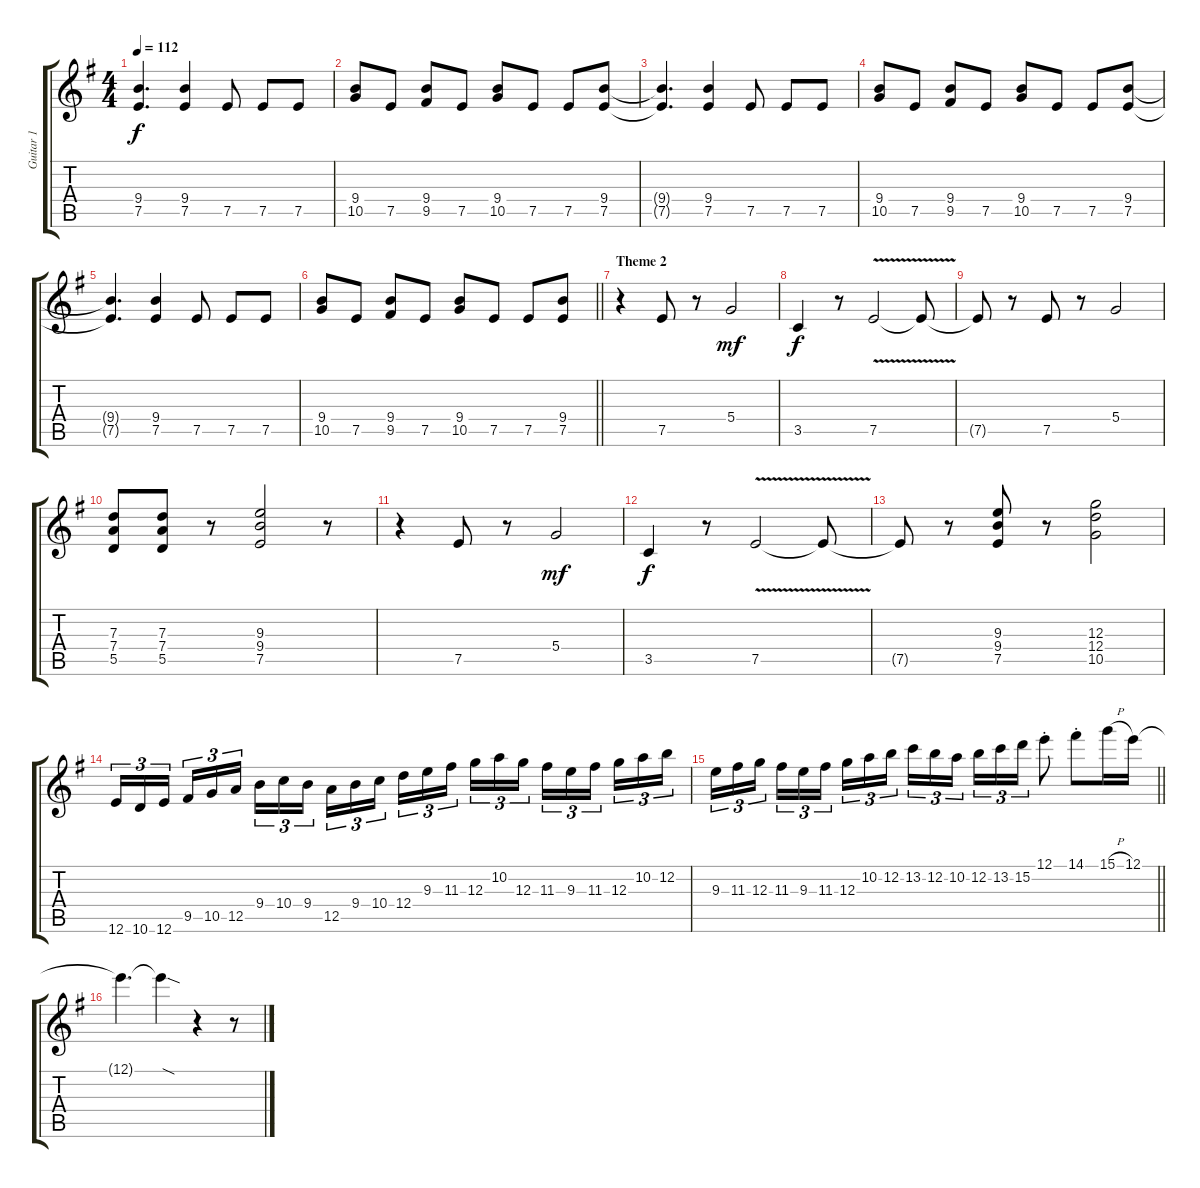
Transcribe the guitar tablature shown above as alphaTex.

\track ("Guitar 1" "Guitar 1") {instrument overdrivenguitar}
\staff {score tabs}
\tuning (E4 B3 G3 D3 A2 E2) {hide}
\ts (4 4)
\tempo 112
\clef g2
\ks eminor
(9.4{t} 7.5{t}).4{d dy f} (9.4 7.5).4 7.5.8 7.5.8 7.5.8 |
(9.4 10.5).8 7.5.8 (9.4 9.5).8 7.5.8 (9.4 10.5).8 7.5.8 7.5.8 (9.4 7.5).8 |
(9.4{t} 7.5{t}).4{d} (9.4 7.5).4 7.5.8 7.5.8 7.5.8 |
(9.4 10.5).8 7.5.8 (9.4 9.5).8 7.5.8 (9.4 10.5).8 7.5.8 7.5.8 (9.4 7.5).8 |
(9.4{t} 7.5{t}).4{d} (9.4 7.5).4 7.5.8 7.5.8 7.5.8 |
\barLineRight lightlight
(9.4 10.5).8 7.5.8 (9.4 9.5).8 7.5.8 (9.4 10.5).8 7.5.8 7.5.8 (9.4 7.5).8 |
\section ("" "Theme 2")
r.4 7.5.8 r.8 5.4.2{dy mf} |
3.5.4{dy f} r.8 7.5{v}.2 7.5{t}.8 |
7.5{t}.8 r.8 7.5.8 r.8 5.4.2 |
(7.3 7.4 5.5).8 (7.3 7.4 5.5).8 r.8 (9.3 9.4 7.5).2 r.8 |
r.4 7.5.8 r.8 5.4.2{dy mf} |
3.5.4{dy f} r.8 7.5{v}.2 7.5{t}.8 |
7.5{t}.8 r.8 (9.3 9.4 7.5).8 r.8 (12.3 12.4 10.5).2 |
12.6.16{tu (3 2)} 10.6.16{tu (3 2)} 12.6.16{tu (3 2) beam splitsecondary} 9.5.16{tu (3 2)} 10.5.16{tu (3 2)} 12.5.16{tu (3 2)} 9.4.16{tu (3 2)} 10.4.16{tu (3 2)} 9.4.16{tu (3 2) beam splitsecondary} 12.5.16{tu (3 2)} 9.4.16{tu (3 2)} 10.4.16{tu (3 2)} 12.4.16{tu (3 2)} 9.3.16{tu (3 2)} 11.3.16{tu (3 2) beam splitsecondary} 12.3.16{tu (3 2)} 10.2.16{tu (3 2)} 12.3.16{tu (3 2)} 11.3.16{tu (3 2)} 9.3.16{tu (3 2)} 11.3.16{tu (3 2) beam splitsecondary} 12.3.16{tu (3 2)} 10.2.16{tu (3 2)} 12.2.16{tu (3 2)} |
\barLineRight lightlight
9.3.16{tu (3 2)} 11.3.16{tu (3 2)} 12.3.16{tu (3 2) beam splitsecondary} 11.3.16{tu (3 2)} 9.3.16{tu (3 2)} 11.3.16{tu (3 2)} 12.3.16{tu (3 2)} 10.2.16{tu (3 2)} 12.2.16{tu (3 2) beam splitsecondary} 13.2.16{tu (3 2)} 12.2.16{tu (3 2)} 10.2.16{tu (3 2)} 12.2.16{tu (3 2)} 13.2.16{tu (3 2)} 15.2.16{tu (3 2)} 12.1{st}.8 14.1{st}.8 15.1{h}.16 12.1.16 |
12.1{t}.4{d} 12.1{sod t}.4 r.4 r.8
